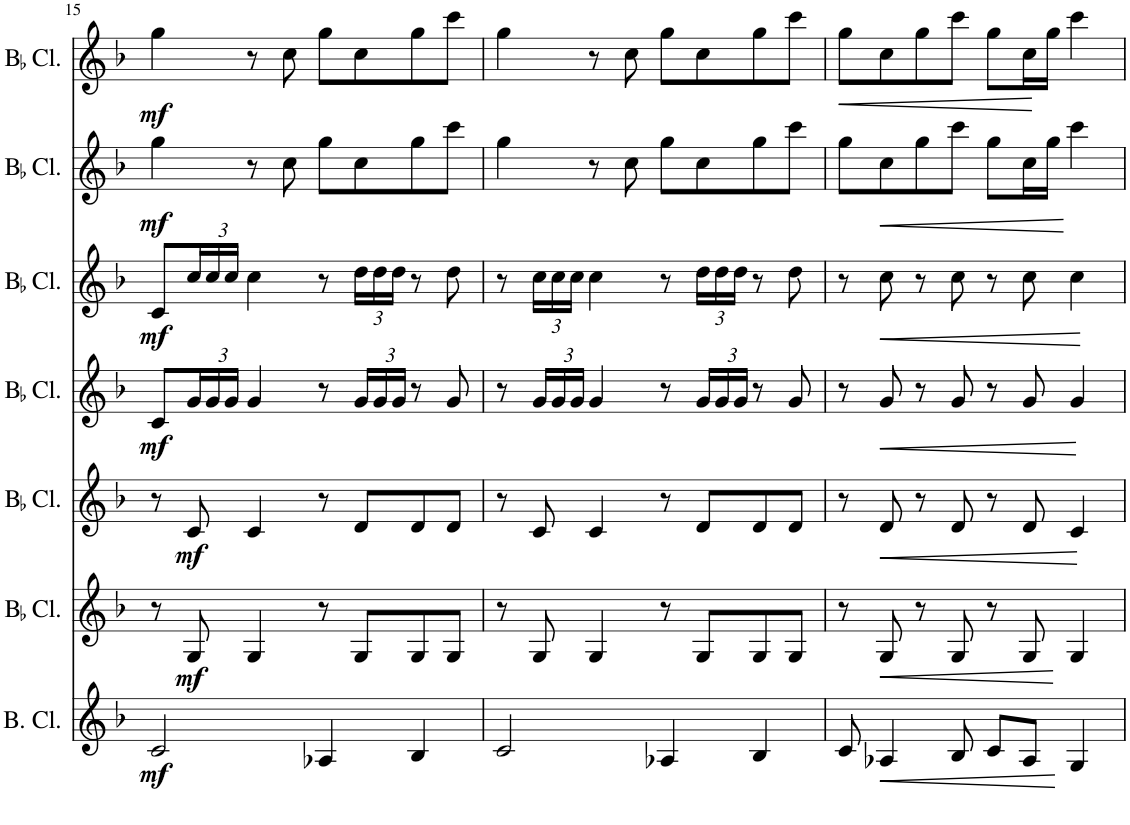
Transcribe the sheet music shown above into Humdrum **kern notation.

**kern	**dynam	**kern	**dynam	**kern	**dynam	**kern	**dynam	**kern	**dynam	**kern	**dynam	**kern	**dynam
*part7	*part7	*part6	*part6	*part5	*part5	*part4	*part4	*part3	*part3	*part2	*part2	*part1	*part1
*staff7	*staff7	*staff6	*staff6	*staff5	*staff5	*staff4	*staff4	*staff3	*staff3	*staff2	*staff2	*staff1	*staff1
*I"Bass Clarinet	*	*I"BaccidentalFlat Clarinet	*	*I"BaccidentalFlat Clarinet	*	*I"BaccidentalFlat Clarinet	*	*I"BaccidentalFlat Clarinet	*	*I"BaccidentalFlat Clarinet	*	*I"BaccidentalFlat Clarinet	*
*I'B. Cl.	*	*I'BaccidentalFlat Cl.	*	*I'BaccidentalFlat Cl.	*	*I'BaccidentalFlat Cl.	*	*I'BaccidentalFlat Cl.	*	*I'BaccidentalFlat Cl.	*	*I'BaccidentalFlat Cl.	*
!!LO:PB:g=z
*clefG2	*	*clefG2	*	*clefG2	*	*clefG2	*	*clefG2	*	*clefG2	*	*clefG2	*
*Trd8c14	*	*Trd1c2	*	*Trd1c2	*	*Trd1c2	*	*Trd1c2	*	*Trd1c2	*	*Trd1c2	*
*k[b-]	*	*k[b-]	*	*k[b-]	*	*k[b-]	*	*k[b-]	*	*k[b-]	*	*k[b-]	*
*M4/4	*	*M4/4	*	*M4/4	*	*M4/4	*	*M4/4	*	*M4/4	*	*M4/4	*
=15	=15	=15	=15	=15	=15	=15	=15	=15	=15	=15	=15	=15	=15
!	!LO:DY:b	!	!	!	!	!	!LO:DY:b	!	!LO:DY:b	!	!LO:DY:b	!	!LO:DY:b
2c/	mf	8r	.	8r	.	8c/L	mf	8c/L	mf	4gg\	mf	4gg\	mf
*	*	*	*	*	*	*Xbrackettup	*	*Xbrackettup	*	*	*	*	*
!	!	!	!LO:DY:b	!	!LO:DY:b	!	!	!	!	!	!	!	!
.	.	8G/	mf	8c/	mf	24g/L	.	24cc/L	.	.	.	.	.
.	.	.	.	.	.	24g/	.	24cc/	.	.	.	.	.
.	.	.	.	.	.	24g/JJ	.	24cc/JJ	.	.	.	.	.
.	.	4G/	.	4c/	.	4g/	.	4cc\	.	8r	.	8r	.
.	.	.	.	.	.	.	.	.	.	8cc\	.	8cc\	.
4A-X/	.	8r	.	8r	.	8r	.	8r	.	8gg\L	.	8gg\L	.
.	.	8G/L	.	8d/L	.	24g/LL	.	24dd\LL	.	8cc\	.	8cc\	.
.	.	.	.	.	.	24g/	.	24dd\	.	.	.	.	.
.	.	.	.	.	.	24g/JJ	.	24dd\JJ	.	.	.	.	.
4B-/	.	8G/	.	8d/	.	8r	.	8r	.	8gg\	.	8gg\	.
.	.	8G/J	.	8d/J	.	8g/	.	8dd\	.	8ccc\J	.	8ccc\J	.
=16	=16	=16	=16	=16	=16	=16	=16	=16	=16	=16	=16	=16	=16
2c/	.	8r	.	8r	.	8r	.	8r	.	4gg\	.	4gg\	.
.	.	8G/	.	8c/	.	24g/LL	.	24cc\LL	.	.	.	.	.
.	.	.	.	.	.	24g/	.	24cc\	.	.	.	.	.
.	.	.	.	.	.	24g/JJ	.	24cc\JJ	.	.	.	.	.
.	.	4G/	.	4c/	.	4g/	.	4cc\	.	8r	.	8r	.
.	.	.	.	.	.	.	.	.	.	8cc\	.	8cc\	.
4A-X/	.	8r	.	8r	.	8r	.	8r	.	8gg\L	.	8gg\L	.
.	.	8G/L	.	8d/L	.	24g/LL	.	24dd\LL	.	8cc\	.	8cc\	.
.	.	.	.	.	.	24g/	.	24dd\	.	.	.	.	.
.	.	.	.	.	.	24g/JJ	.	24dd\JJ	.	.	.	.	.
4B-/	.	8G/	.	8d/	.	8r	.	8r	.	8gg\	.	8gg\	.
.	.	8G/J	.	8d/J	.	8g/	.	8dd\	.	8ccc\J	.	8ccc\J	.
=17	=17	=17	=17	=17	=17	=17	=17	=17	=17	=17	=17	=17	=17
!	!	!	!	!	!	!	!	!	!	!	!	!	!LO:HP:b
8c/	.	8r	.	8r	.	8r	.	8r	.	8gg\L	.	8gg\L	<
!	!LO:HP:b	!	!LO:HP:b	!	!LO:HP:b	!	!LO:HP:b	!	!LO:HP:b	!	!LO:HP:b	!	!
4A-X/	<	8G/	<	8d/	<	8g/	<	8cc\	<	8cc\	<	8cc\	[
.	.	8r	[	8r	[	8r	[	8r	[	8gg\	[	8gg\	.
8B-/	[	8G/	.	8d/	.	8g/	.	8cc\	.	8ccc\J	.	8ccc\J	.
8c/L	.	8r	.	8r	.	8r	.	8r	.	8gg\L	.	8gg\L	.
8A-/J	.	8G/	.	8d/	.	8g/	.	8cc\	.	16cc\L	.	16cc\L	.
.	.	.	.	.	.	.	.	.	.	16gg\JJ	.	16gg\JJ	.
4G/	.	4G/	.	4c/	.	4g/	.	4cc\	.	4ccc\	.	4ccc\	.
=	=	=	=	=	=	=	=	=	=	=	=	=	=
*-	*-	*-	*-	*-	*-	*-	*-	*-	*-	*-	*-	*-	*-
